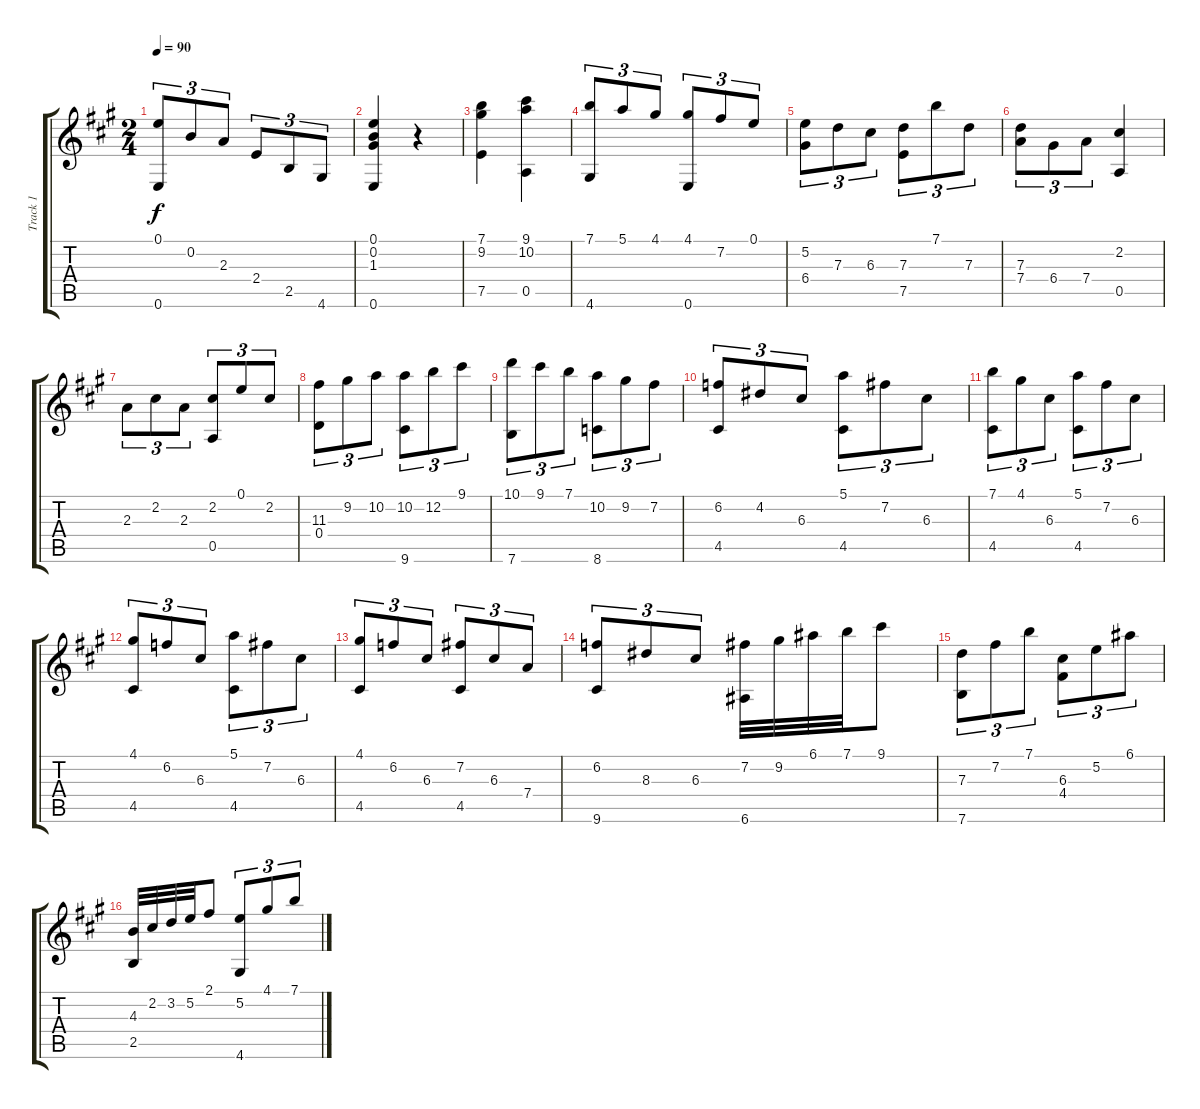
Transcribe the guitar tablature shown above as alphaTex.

\track ("Track 1" "Track 1") {instrument acousticguitarnylon}
\staff {score tabs}
\tuning (E4 B3 G3 D3 A2 E2) {hide}
\ts (2 4)
\tempo 90
\clef g2
\ks a
(0.1 0.6).8{tu (3 2) dy f} 0.2.8{tu (3 2)} 2.3.8{tu (3 2)} 2.4.8{tu (3 2)} 2.5.8{tu (3 2)} 4.6.8{tu (3 2)} |
(0.1 0.2 1.3 0.6).4 r.4 |
(7.1 9.2 7.5).4 (9.1 10.2 0.5).4 |
(7.1 4.6).8{tu (3 2)} 5.1.8{tu (3 2)} 4.1.8{tu (3 2)} (4.1 0.6).8{tu (3 2)} 7.2.8{tu (3 2)} 0.1.8{tu (3 2)} |
(5.2 6.4).8{tu (3 2)} 7.3.8{tu (3 2)} 6.3.8{tu (3 2)} (7.3 7.5).8{tu (3 2)} 7.1.8{tu (3 2)} 7.3.8{tu (3 2)} |
(7.3 7.4).8{tu (3 2)} 6.4.8{tu (3 2)} 7.4.8{tu (3 2)} (2.2 0.5).4 |
2.3.8{tu (3 2)} 2.2.8{tu (3 2)} 2.3.8{tu (3 2)} (2.2 0.5).8{tu (3 2)} 0.1.8{tu (3 2)} 2.2.8{tu (3 2)} |
(11.3 0.4).8{tu (3 2)} 9.2.8{tu (3 2)} 10.2.8{tu (3 2)} (10.2 9.6).8{tu (3 2)} 12.2.8{tu (3 2)} 9.1.8{tu (3 2)} |
(10.1 7.6).8{tu (3 2)} 9.1.8{tu (3 2)} 7.1.8{tu (3 2)} (10.2 8.6).8{tu (3 2)} 9.2.8{tu (3 2)} 7.2.8{tu (3 2)} |
(6.2 4.5).8{tu (3 2)} 4.2.8{tu (3 2)} 6.3.8{tu (3 2)} (5.1 4.5).8{tu (3 2)} 7.2.8{tu (3 2)} 6.3.8{tu (3 2)} |
(7.1 4.5).8{tu (3 2)} 4.1.8{tu (3 2)} 6.3.8{tu (3 2)} (5.1 4.5).8{tu (3 2)} 7.2.8{tu (3 2)} 6.3.8{tu (3 2)} |
(4.1 4.5).8{tu (3 2)} 6.2.8{tu (3 2)} 6.3.8{tu (3 2)} (5.1 4.5).8{tu (3 2)} 7.2.8{tu (3 2)} 6.3.8{tu (3 2)} |
(4.1 4.5).8{tu (3 2)} 6.2.8{tu (3 2)} 6.3.8{tu (3 2)} (7.2 4.5).8{tu (3 2)} 6.3.8{tu (3 2)} 7.4.8{tu (3 2)} |
(6.2 9.6).8{tu (3 2)} 8.3.8{tu (3 2)} 6.3.8{tu (3 2)} (7.2 6.6).32 9.2.32 6.1.32 7.1.32 9.1.8 |
(7.3 7.6).8{tu (3 2)} 7.2.8{tu (3 2)} 7.1.8{tu (3 2)} (6.3 4.4).8{tu (3 2)} 5.2.8{tu (3 2)} 6.1.8{tu (3 2)} |
(4.3 2.5).32 2.2.32 3.2.32 5.2.32 2.1.8 (5.2 4.6).8{tu (3 2)} 4.1.8{tu (3 2)} 7.1.8{tu (3 2)}
